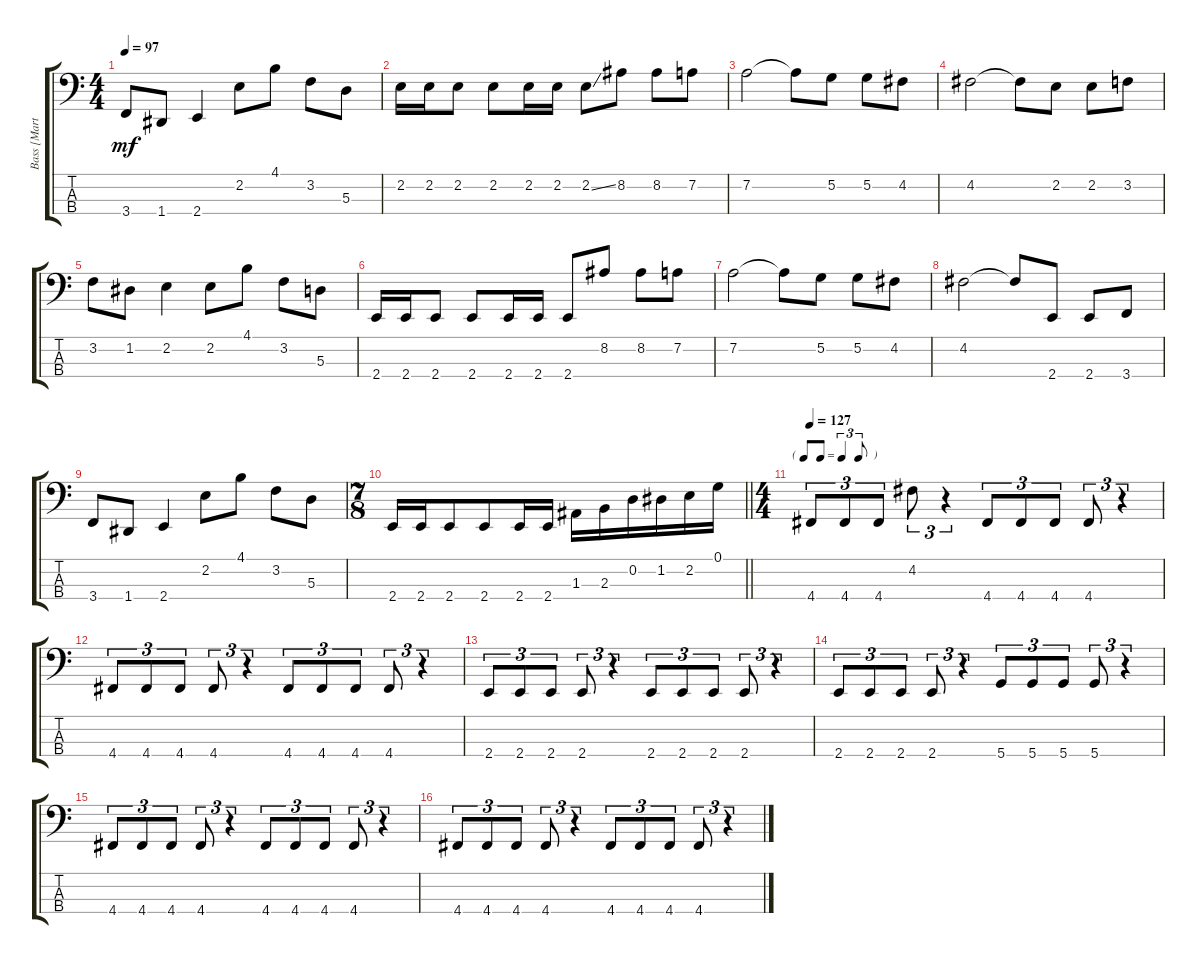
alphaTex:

\track ("Bass [Martin Mendez]" "Bass [Mart") {instrument electricbassfinger}
\staff {score tabs}
\tuning (G2 D2 A1 D1) {hide}
\ts (4 4)
\tempo 97
\clef f4
\ks c
3.4.8{dy mf} 1.4.8 2.4.4 2.2.8 4.1.8 3.2.8 5.3.8 |
2.2.16 2.2.16 2.2.8 2.2.8 2.2.16 2.2.16 2.2{ss}.8 8.2.8 8.2.8 7.2.8 |
7.2.2 7.2{t}.8 5.2.8 5.2.8 4.2.8 |
4.2.2 4.2{t}.8 2.2.8 2.2.8 3.2.8 |
3.2.8 1.2.8 2.2.4 2.2.8 4.1.8 3.2.8 5.3.8 |
2.4.16 2.4.16 2.4.8 2.4.8 2.4.16 2.4.16 2.4.8 8.2.8 8.2.8 7.2.8 |
7.2.2 7.2{t}.8 5.2.8 5.2.8 4.2.8 |
4.2.2 4.2{t}.8 2.4.8 2.4.8 3.4.8 |
3.4.8 1.4.8 2.4.4 2.2.8 4.1.8 3.2.8 5.3.8 |
\ts (7 8)
\barLineRight lightlight
2.4.16 2.4.16 2.4.8 2.4.8 2.4.16 2.4.16 1.3.16 2.3.16 0.2.16 1.2.16 2.2.16 0.1.16 |
\ts (4 4)
\tf triplet8th
\tempo 127
4.4.8{tu (3 2)} 4.4.8{tu (3 2)} 4.4.8{tu (3 2)} 4.2.8{tu (3 2)} r.4{tu (3 2)} 4.4.8{tu (3 2)} 4.4.8{tu (3 2)} 4.4.8{tu (3 2)} 4.4.8{tu (3 2)} r.4{tu (3 2)} |
4.4.8{tu (3 2)} 4.4.8{tu (3 2)} 4.4.8{tu (3 2)} 4.4.8{tu (3 2)} r.4{tu (3 2)} 4.4.8{tu (3 2)} 4.4.8{tu (3 2)} 4.4.8{tu (3 2)} 4.4.8{tu (3 2)} r.4{tu (3 2)} |
2.4.8{tu (3 2)} 2.4.8{tu (3 2)} 2.4.8{tu (3 2)} 2.4.8{tu (3 2)} r.4{tu (3 2)} 2.4.8{tu (3 2)} 2.4.8{tu (3 2)} 2.4.8{tu (3 2)} 2.4.8{tu (3 2)} r.4{tu (3 2)} |
2.4.8{tu (3 2)} 2.4.8{tu (3 2)} 2.4.8{tu (3 2)} 2.4.8{tu (3 2)} r.4{tu (3 2)} 5.4.8{tu (3 2)} 5.4.8{tu (3 2)} 5.4.8{tu (3 2)} 5.4.8{tu (3 2)} r.4{tu (3 2)} |
4.4.8{tu (3 2)} 4.4.8{tu (3 2)} 4.4.8{tu (3 2)} 4.4.8{tu (3 2)} r.4{tu (3 2)} 4.4.8{tu (3 2)} 4.4.8{tu (3 2)} 4.4.8{tu (3 2)} 4.4.8{tu (3 2)} r.4{tu (3 2)} |
4.4.8{tu (3 2)} 4.4.8{tu (3 2)} 4.4.8{tu (3 2)} 4.4.8{tu (3 2)} r.4{tu (3 2)} 4.4.8{tu (3 2)} 4.4.8{tu (3 2)} 4.4.8{tu (3 2)} 4.4.8{tu (3 2)} r.4{tu (3 2)}
